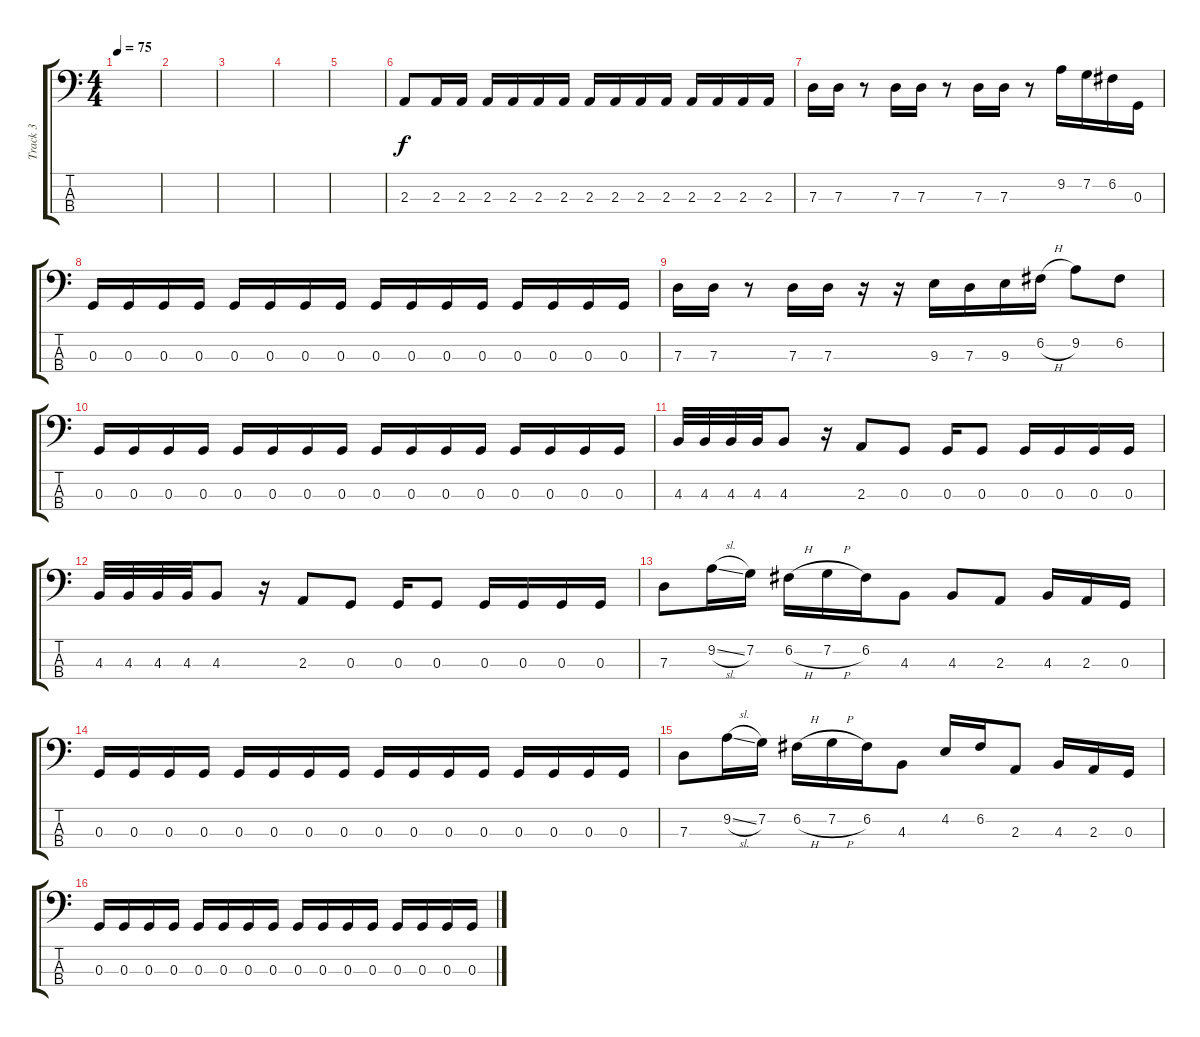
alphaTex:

\track ("Track 3" "Track 3") {instrument electricbassfinger}
\staff {score tabs}
\tuning (F2 C2 G1 D1) {hide}
\ts (4 4)
\tempo 75
\clef f4
\ks c
|
|
|
|
|
2.3.8 2.3.16 2.3.16 2.3.16 2.3.16 2.3.16 2.3.16 2.3.16 2.3.16 2.3.16 2.3.16 2.3.16 2.3.16 2.3.16 2.3.16 |
7.3.16 7.3.16 r.8 7.3.16 7.3.16 r.8 7.3.16 7.3.16 r.8 9.2.16 7.2.16 6.2.16 0.3.16 |
0.3.16 0.3.16 0.3.16 0.3.16 0.3.16 0.3.16 0.3.16 0.3.16 0.3.16 0.3.16 0.3.16 0.3.16 0.3.16 0.3.16 0.3.16 0.3.16 |
7.3.16 7.3.16 r.8 7.3.16 7.3.16 r.16 r.16 9.3.16 7.3.16 9.3.16 6.2{h}.16 9.2.8 6.2.8 |
0.3.16 0.3.16 0.3.16 0.3.16 0.3.16 0.3.16 0.3.16 0.3.16 0.3.16 0.3.16 0.3.16 0.3.16 0.3.16 0.3.16 0.3.16 0.3.16 |
4.3.32 4.3.32 4.3.32 4.3.32 4.3.8 r.16 2.3.8 0.3.8 0.3.16 0.3.8 0.3.16 0.3.16 0.3.16 0.3.16 |
4.3.32 4.3.32 4.3.32 4.3.32 4.3.8 r.16 2.3.8 0.3.8 0.3.16 0.3.8 0.3.16 0.3.16 0.3.16 0.3.16 |
7.3.8 9.2{sl}.16 7.2.16 6.2{h}.16 7.2{h}.16 6.2.16 4.3.8 4.3.8 2.3.8 4.3.16 2.3.16 0.3.16 |
0.3.16 0.3.16 0.3.16 0.3.16 0.3.16 0.3.16 0.3.16 0.3.16 0.3.16 0.3.16 0.3.16 0.3.16 0.3.16 0.3.16 0.3.16 0.3.16 |
7.3.8 9.2{sl}.16 7.2.16 6.2{h}.16 7.2{h}.16 6.2.16 4.3.8 4.2.16 6.2.16 2.3.8 4.3.16 2.3.16 0.3.16 |
0.3.16 0.3.16 0.3.16 0.3.16 0.3.16 0.3.16 0.3.16 0.3.16 0.3.16 0.3.16 0.3.16 0.3.16 0.3.16 0.3.16 0.3.16 0.3.16
